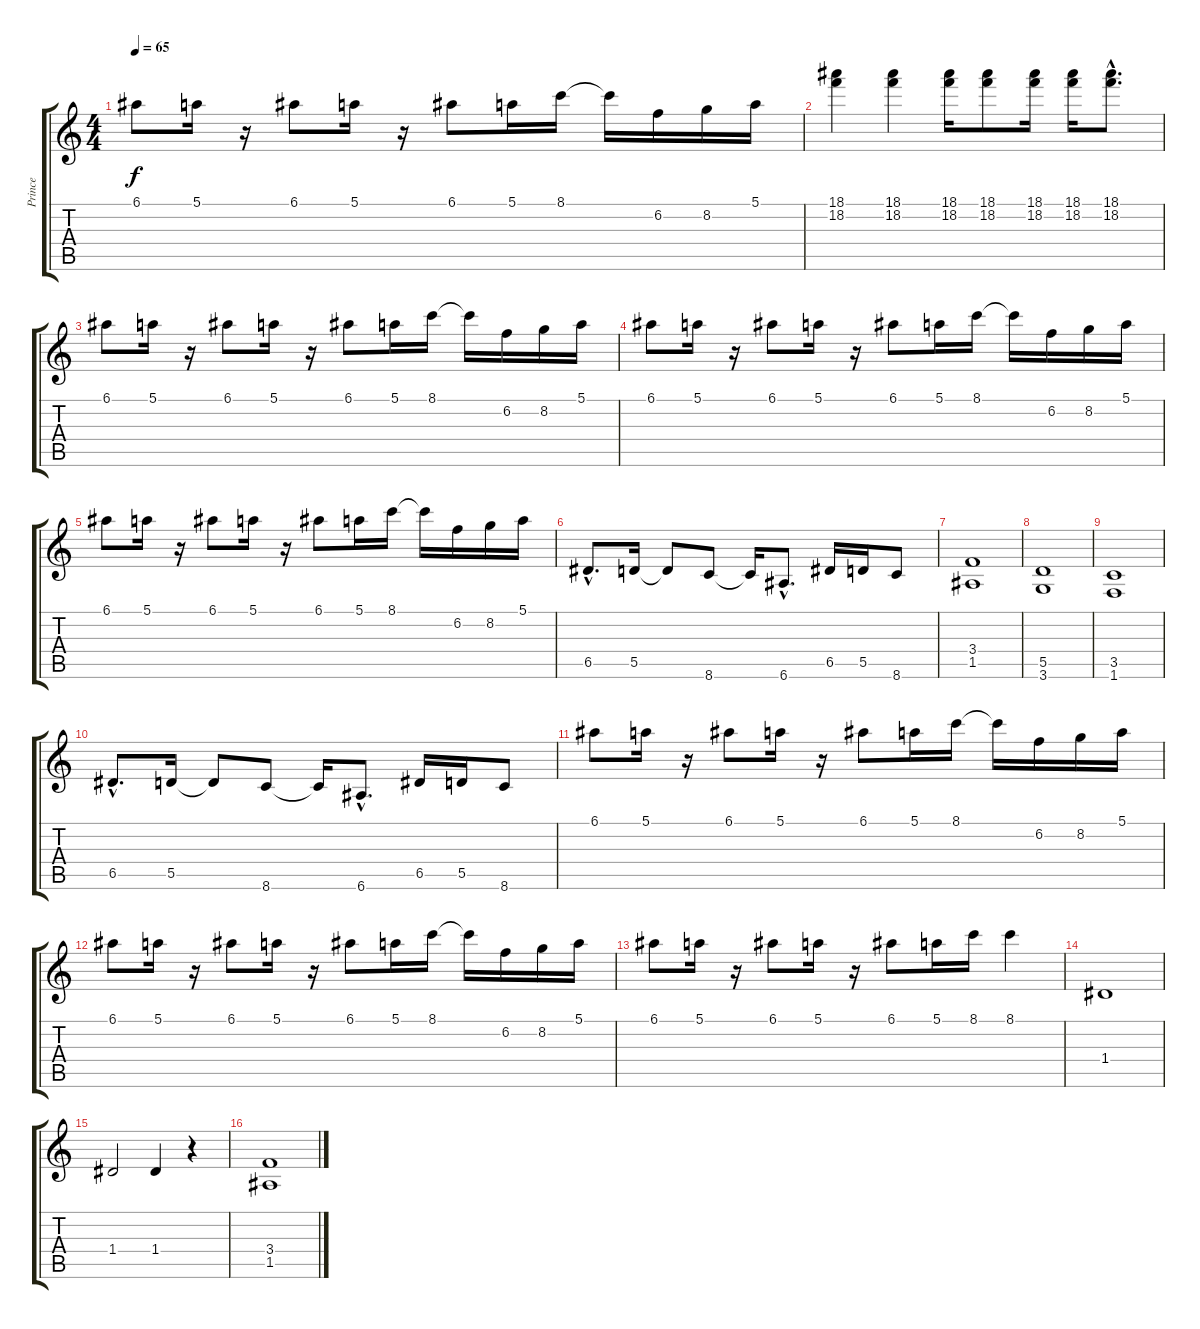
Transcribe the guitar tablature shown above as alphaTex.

\track ("Prince" "Prince") {instrument electricguitarclean}
\staff {score tabs}
\tuning (E4 B3 G3 D3 A2 E2) {hide}
\ts (4 4)
\tempo 65
\clef g2
\ks c
6.1.8{dy f} 5.1.16 r.16 6.1.8 5.1.16 r.16 6.1.8 5.1.16 8.1.16 8.1{t}.16 6.2.16 8.2.16 5.1.16 |
(18.1 18.2).4 (18.1 18.2).4 (18.1 18.2).16 (18.1 18.2).8 (18.1 18.2).16 (18.1 18.2).16 (18.1{hac} 18.2{hac}).8{d} |
6.1.8 5.1.16 r.16 6.1.8 5.1.16 r.16 6.1.8 5.1.16 8.1.16 8.1{t}.16 6.2.16 8.2.16 5.1.16 |
6.1.8 5.1.16 r.16 6.1.8 5.1.16 r.16 6.1.8 5.1.16 8.1.16 8.1{t}.16 6.2.16 8.2.16 5.1.16 |
6.1.8 5.1.16 r.16 6.1.8 5.1.16 r.16 6.1.8 5.1.16 8.1.16 8.1{t}.16 6.2.16 8.2.16 5.1.16 |
6.5{hac}.8{d} 5.5.16 5.5{t}.8 8.6.8 8.6{t}.16 6.6{hac}.8{d} 6.5.16 5.5.16 8.6.8 |
(3.4 1.5).1 |
(5.5 3.6).1 |
(3.5 1.6).1 |
6.5{hac}.8{d} 5.5.16 5.5{t}.8 8.6.8 8.6{t}.16 6.6{hac}.8{d} 6.5.16 5.5.16 8.6.8 |
6.1.8 5.1.16 r.16 6.1.8 5.1.16 r.16 6.1.8 5.1.16 8.1.16 8.1{t}.16 6.2.16 8.2.16 5.1.16 |
6.1.8 5.1.16 r.16 6.1.8 5.1.16 r.16 6.1.8 5.1.16 8.1.16 8.1{t}.16 6.2.16 8.2.16 5.1.16 |
6.1.8 5.1.16 r.16 6.1.8 5.1.16 r.16 6.1.8 5.1.16 8.1.16 8.1.4 |
1.4.1 |
1.4.2 1.4.4 r.4 |
(3.4 1.5).1
